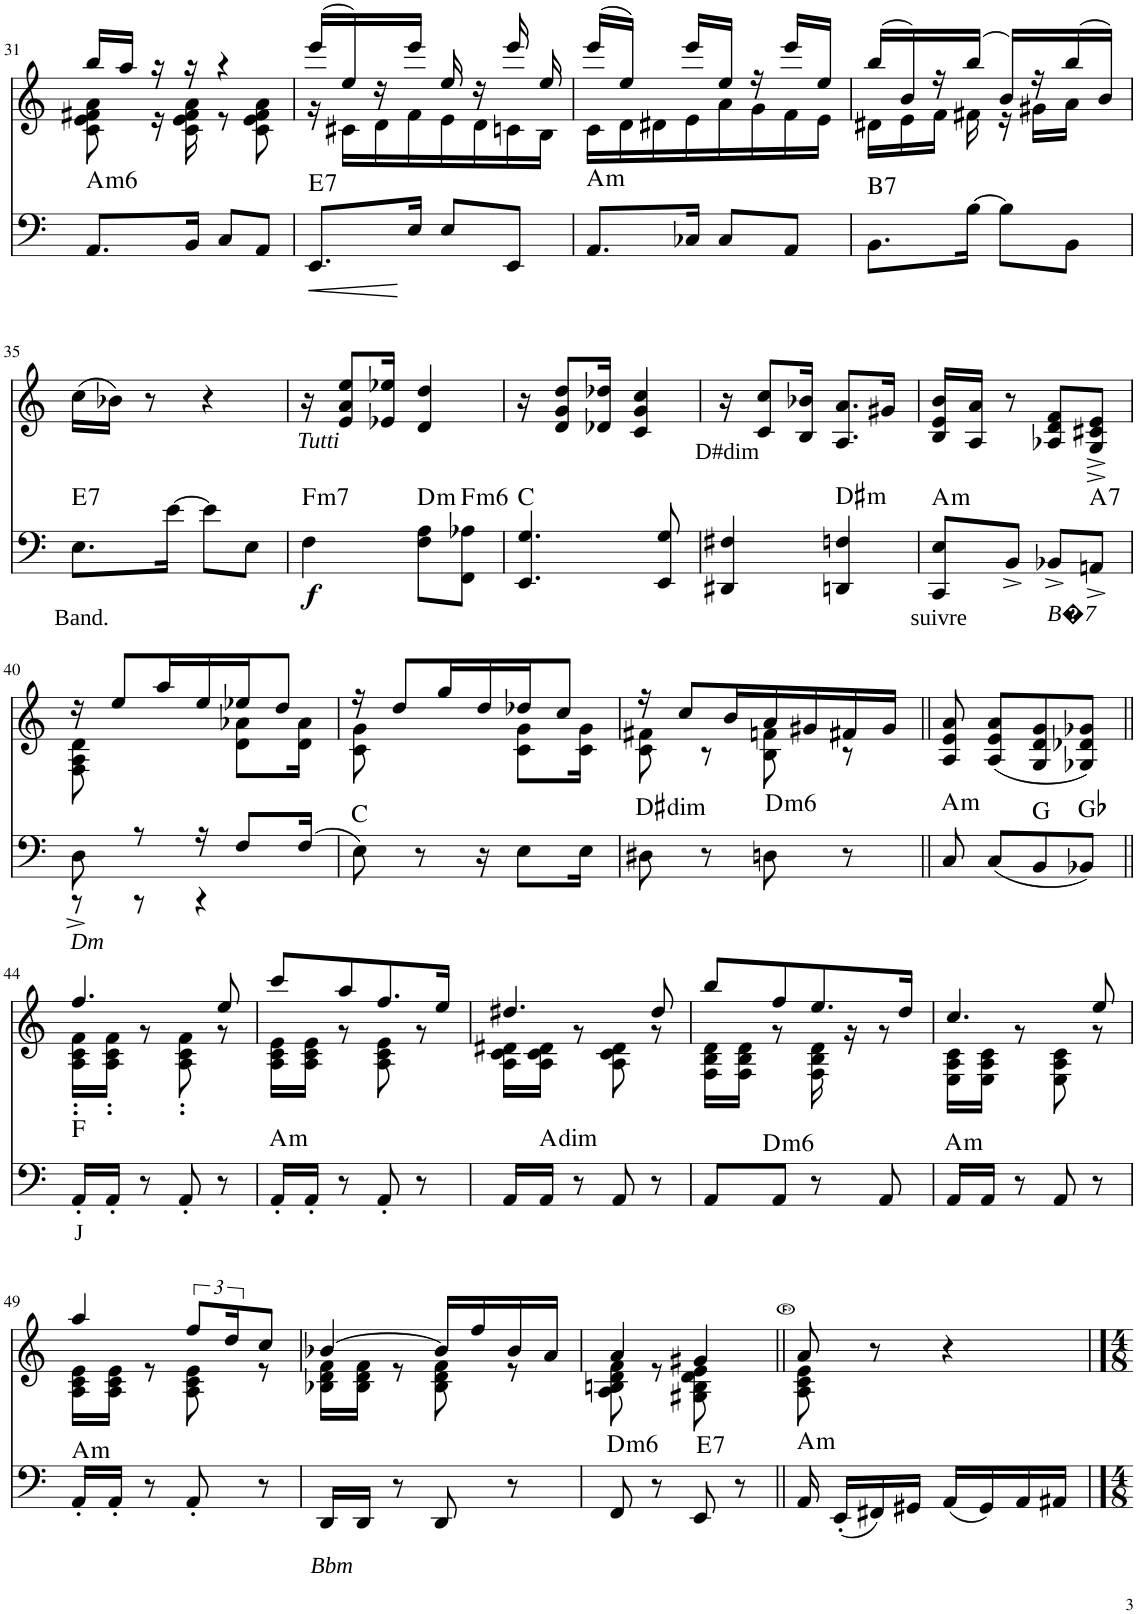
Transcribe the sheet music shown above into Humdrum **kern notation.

**kern	**text	**dynam	**kern	**text
*part2	*part2	*part2	*part1	*part1
*staff2	*staff2	*staff2	*staff1	*staff1
*I"Piano	*	*	*I"Piano	*
*I'Pno	*	*	*I'Pno	*
!!LO:PB:g=z
*clefF4	*	*	*clefG2	*
*k[]	*	*	*k[]	*
*M4/8	*	*	*M4/8	*
=31	=31	=31	=31	=31
*	*	*	*^	*
8.AA/L	.	.	16bb/LL	8c\ 8e\ 8f#X\ 8a\	.
.	.	.	16aa/JJ	.	.
.	.	.	16r	16r	.
16BB/Jk	.	.	16r	16c\ 16e\ 16f#\ 16a\	.
8C/L	.	.	4r	8r	.
8AA/J	.	.	.	8c\ 8e\ 8f#\ 8a\	.
=32	=32	=32	=32	=32	=32
!	!	!LO:HP:b	!	!	!
8.EE/L	.	<	(16eee/LL	16r	.
.	.	.	16ee/)	16c#X\LL	.
.	.	.	16r	16d\	.
16E/Jk	.	[	16eee/JJ	16f\	.
8E/L	.	.	16ee/	16e\	.
.	.	.	16r	16d\	.
8EE/J	.	.	16eee/	16cn\	.
.	.	.	16ee/	16B\JJ	.
=33	=33	=33	=33	=33	=33
8.AA/L	.	.	(16eee/LL	16c\LL	.
.	.	.	16ee/JJ)	16d\	.
.	.	.	16ryy	16d#X\	.
16C-X/Jk	.	.	16eee/LL	16e\	.
8C-/L	.	.	16ee/JJ	16a\	.
.	.	.	16r	16g\	.
8AA/J	.	.	16eee/LL	16f\	.
.	.	.	16ee/JJ	16e\JJ	.
=34	=34	=34	=34	=34	=34
8.BB\L	.	.	(16bb/LL	16d#X\LL	.
.	.	.	16b/)	16e\	.
.	.	.	16r	16f\JJ	.
[16B\Jk	.	.	(16bb/JJ	16f#X\	.
8B\L]	.	.	16b/LL)	16r	.
.	.	.	16r	16g#X\LL	.
8BB\J	.	.	(16bb/	16a\JJ	.
.	.	.	16b/JJ)	16ryy	.
!!LO:LB:g=z
=35	=35	=35	=35	=35	=35
!	!LO:LY:b	!	!	!	!
*	*	*	*v	*v	*
8.E\L	Band.	.	(16cc\LL	.
.	.	.	16b-X\JJ)	.
.	.	.	8r	.
[16e\Jk	.	.	.	.
8e\L]	.	.	4r	.
8E\J	.	.	.	.
=36	=36	=36	=36	=36
!	!	!	!LO:TX:b:i:t=Tutti	!
!	!	!LO:DY:b	!	!
4F\	.	f	16r	.
.	.	.	8e/ 8a/ 8ee/L	.
.	.	.	16e-X/ 16ee-X/Jk	.
8F\ 8A\L	.	.	4d/ 4dd/	.
8FF\ 8A-X\J	.	.	.	.
=37	=37	=37	=37	=37
4.EE/ 4.G/	.	.	16r	.
.	.	.	8d/ 8g/ 8dd/L	.
.	.	.	16d-X/ 16dd-X/Jk	.
.	.	.	4c/ 4g/ 4cc/	.
8EE/ 8G/	.	.	.	.
=38	=38	=38	=38	=38
!	!	!	!	!LO:LY:b
4DD#X/ 4F#X/	.	.	16r	D#dim
.	.	.	8c/ 8cc/L	.
.	.	.	16B/ 16b-X/Jk	.
4DDn/ 4Fn/	.	.	8.A/ 8.a/L	.
.	.	.	16g#X/Jk	.
=39	=39	=39	=39	=39
!	!LO:LY:b	!	!	!
8CC/ 8E/L	suivre	.	16B/ 16e/ 16b/LL	.
.	.	.	16A/ 16a/JJ	.
8BB^/J	.	.	8r	.
!LO:TX:b:i:t=B�7	!	!	!	!
8BB-X^/L	.	.	8A-X/ 8d/ 8f/L	.
8AAn^/J	.	.	8G/^ 8c#X/^ 8e/^J	.
!!LO:LB:g=z
=40	=40	=40	=40	=40
*^	*	*	*^	*
!LO:TX:b:i:t=Dm	!	!	!	!	!	!
8D^\	8r	.	.	16r	8F\ 8A\ 8d\	.
.	.	.	.	8ee/L	.	.
8r	8r	.	.	.	8.ryy	.
.	.	.	.	16aa/L	.	.
16r	4r	.	.	16ee/	.	.
8F/L	.	.	.	16ee-X/J	8d\ 8a-X\L	.
.	.	.	.	8dd/J	.	.
(16F/Jk	.	.	.	.	16d\ 16a-\Jk	.
*v	*v	*	*	*	*	*
=41	=41	=41	=41	=41	=41
8E\)	.	.	16r	8c\ 8g\	.
.	.	.	8dd/L	.	.
8r	.	.	.	8.ryy	.
.	.	.	16gg/L	.	.
16r	.	.	16dd/	.	.
8E\L	.	.	16dd-X/J	8c\ 8g\L	.
.	.	.	8cc/J	.	.
16E\Jk	.	.	.	16c\ 16g\Jk	.
=42	=42	=42	=42	=42	=42
8D#X\	.	.	16r	8c\ 8f#X\	.
.	.	.	8cc/L	.	.
8r	.	.	.	8r	.
.	.	.	16b/L	.	.
8Dn\	.	.	16a/	8B\ 8fn\	.
.	.	.	16g#X/	.	.
8r	.	.	16f#X/	8r	.
.	.	.	16g#/JJ	.	.
*	*	*	*v	*v	*
=43||	=43||	=43||	=43||	=43||
8C/	.	.	8A/ 8e/ 8a/	.
(8C/L	.	.	(8A/ 8e/ 8a/L	.
8BB/	.	.	8G/ 8d/ 8g/	.
8BB-X/J)	.	.	8G-X/ 8d-X/ 8g-X/J)	.
!!LO:LB:g=z
=44||	=44||	=44||	=44||	=44||
!	!LO:LY:b	!	!	!
*	*	*	*^	*
16AA'/LL	J	.	4.ff/	16A\' 16c\' 16f\'LL	.
16AA'/JJ	.	.	.	16A\' 16c\' 16f\'JJ	.
8r	.	.	.	8r	.
8AA'/	.	.	.	8A\' 8c\' 8f\'	.
8r	.	.	8ee/	8r	.
=45	=45	=45	=45	=45	=45
16AA'/LL	.	.	8ccc/L	16A\ 16c\ 16e\LL	.
16AA'/JJ	.	.	.	16A\ 16c\ 16e\JJ	.
8r	.	.	8aa/	8r	.
8AA'/	.	.	8.ff/	8A\ 8c\ 8e\	.
8r	.	.	.	8r	.
.	.	.	16ee/Jk	.	.
=46	=46	=46	=46	=46	=46
16AA/LL	.	.	4.dd#X/	16A\ 16c\ 16d#X\LL	.
16AA/JJ	.	.	.	16A\ 16c\ 16d#\JJ	.
8r	.	.	.	8r	.
8AA/	.	.	.	8A\ 8c\ 8d#\	.
8r	.	.	8dd#/	8r	.
=47	=47	=47	=47	=47	=47
8AA/L	.	.	8bb/L	16F\ 16B\ 16d\LL	.
.	.	.	.	16F\ 16B\ 16d\JJ	.
8AA/J	.	.	8ff/	8r	.
8r	.	.	8.ee/	16F\ 16B\ 16d\	.
.	.	.	.	16r	.
8AA/	.	.	.	8r	.
.	.	.	16dd/Jk	.	.
=48	=48	=48	=48	=48	=48
16AA/LL	.	.	4.cc/	16E\ 16A\ 16c\LL	.
16AA/JJ	.	.	.	16E\ 16A\ 16c\JJ	.
8r	.	.	.	8r	.
8AA/	.	.	.	8E\ 8A\ 8c\	.
8r	.	.	8ee/	8r	.
!!LO:LB:g=z	!!
=49	=49	=49	=49	=49	=49
16AA'/LL	.	.	4aa/	16A\ 16c\ 16e\LL	.
16AA'/JJ	.	.	.	16A\ 16c\ 16e\JJ	.
8r	.	.	.	8r	.
8AA'/	.	.	12ff/L	8A\ 8c\ 8e\	.
.	.	.	24dd/K	.	.
8r	.	.	8cc/J	8r	.
=50	=50	=50	=50	=50	=50
!LO:TX:b:i:t=Bbm	!	!	!	!	!
16DD/LL	.	.	[4b-X/	16B-X\ 16d\ 16f\LL	.
16DD/JJ	.	.	.	16B-\ 16d\ 16f\JJ	.
8r	.	.	.	8r	.
8DD/	.	.	16b-/LL]	8B-\ 8d\ 8f\	.
.	.	.	16ff/	.	.
8r	.	.	16b-/	8r	.
.	.	.	16a/JJ	.	.
=51	=51	=51	=51	=51	=51
*	*	*	*	*^	*
8FF/	.	.	4a/	8A\ 8Bn\ 8d\ 8f\	4ryy	.
8r	.	.	.	8r	.	.
8EE/	.	.	4g#X/	4d\ 4e\	8G#X\ 8B\	.
8r	.	.	.	.	8ryy	.
*	*	*	*	*v	*v	*
=52||	=52||	=52||	=52||	=52||	=52||
16AA/	.	.	8a/	8A\ 8c\ 8e\	.
(16EE'/LL	.	.	.	.	.
16FF#X/)	.	.	8r	4.ryy	.
16GG#X/JJ	.	.	.	.	.
(16AA/LL	.	.	4r	.	.
16GG#/)	.	.	.	.	.
16AA/	.	.	.	.	.
16AA#X/JJ	.	.	.	.	.
*	*	*	*v	*v	*
==	==	==	==	==
*-	*-	*-	*-	*-
